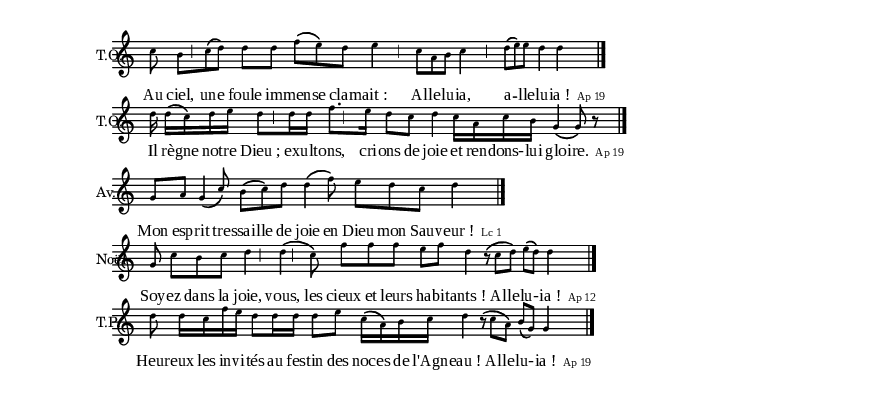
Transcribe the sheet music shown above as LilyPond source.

\version "2.10.0"
 \include "definitions.ly"
%\markup {NT  12}

\relative c'' { 
	\new Staff {
		\cadenzaOn
		\set Staff.instrumentName = \markup{ \center-align { T.O. } }
		c8
		\times 2/3 { b8[\cesure \pespace c\( d]\) }
		d8[ d]
		\times 2/3 { f8[\( e\) d] }
		e4\pespace \cesure \pespace
		\times 2/3 { c8[ a b] } c4 \pespace \cesure \pespace 
		\times 2/3 { d8[\( e\) e] } d4 d4
		
		
		
		\endBar
	}
	\addlyrics {
		Au ciel, un -- e foule im -- men -- se clam -- "ait :" Al -- le -- lu -- ia, a -- _ lle -- lu -- "ia !"
		\markup { \citation #"Ap 19"}
 }
}




\relative c'' { 
	\new Staff {
		\cadenzaOn
		\set Staff.instrumentName = \markup{ \center-align { T.O. } }
		d16
		d16[\( c\) d e]
		d8[\cesure \pespace d16 d]
		f8.[\cesure \pespace \pespace e16]
		d8[ c] d4 \pespace
		c16[ a c b]
		g4\( g8\) r8
		\endBar
	}
	\addlyrics {
		Il rè -- gne not -- re "Dieu ;" ex -- ult -- ons, cri -- ons de joie et ren -- dons- -- lui glo -- ire.
		\markup { \citation #"Ap 19"}
 }
}





\relative c'' { 
	\new Staff {
		\cadenzaOn
		\set Staff.instrumentName = \markup{ \center-align { Av. } }
		g8[ a]
		\stemUp \times 2/3 { g4\( c8\) }
		\stemDown \times 2/3 { b8[\( c\) d] }
		\times 2/3 { d4\( f8\) }
		\times 2/3 { e8[ d c] } d4
		\endBar
	}
	\addlyrics {
		Mon esp -- rit tre -- ssai -- lle de joie en Dieu mon Sau -- "veur !"
		\markup { \citation #"Lc 1"}
 }
}




\relative c'' { 
	\new Staff {
		\cadenzaOn
		\set Staff.instrumentName = \markup{ \center-align { Noël } }
		g8
		\times 2/3 { c8[ b c] } d4\cesure\pespace
		\times 2/3 { d4\(\cesure \pespace c8\) }
		\times 2/3 { f8[ f f] }
		e8[ f] d4  \pespace
		\times 2/3 {r8\(c[ d]\)} e[\( d\)] d4
		\endBar
	}
	\addlyrics {
		Soy -- ez dans la joie, vous, les cieux et leurs ha -- bit -- "ants !" Al -- le -- lu -- - -- "ia !"
		\markup { \citation #"Ap 12"}
 }
}




\relative c'' { 
	\new Staff {
		\cadenzaOn
		\set Staff.instrumentName = \markup{ \center-align { T.P. } }
		d8
		d16[ c f e]
		d8[ d16 d]
		d8[ e]
		c16[\( a\) b c] d4 \pespace
\times 2/3 {r8\(c[ a]\)} b[\( g\)] g4
		
		\endBar
	}
	\addlyrics {
		Heur -- eux les in -- vi -- tés au fes -- tin des noc -- es de l'Agn -- "eau !" Al -- le -- lu -- - -- "ia !"
		\markup { \citation #"Ap 19"}
 }
}


